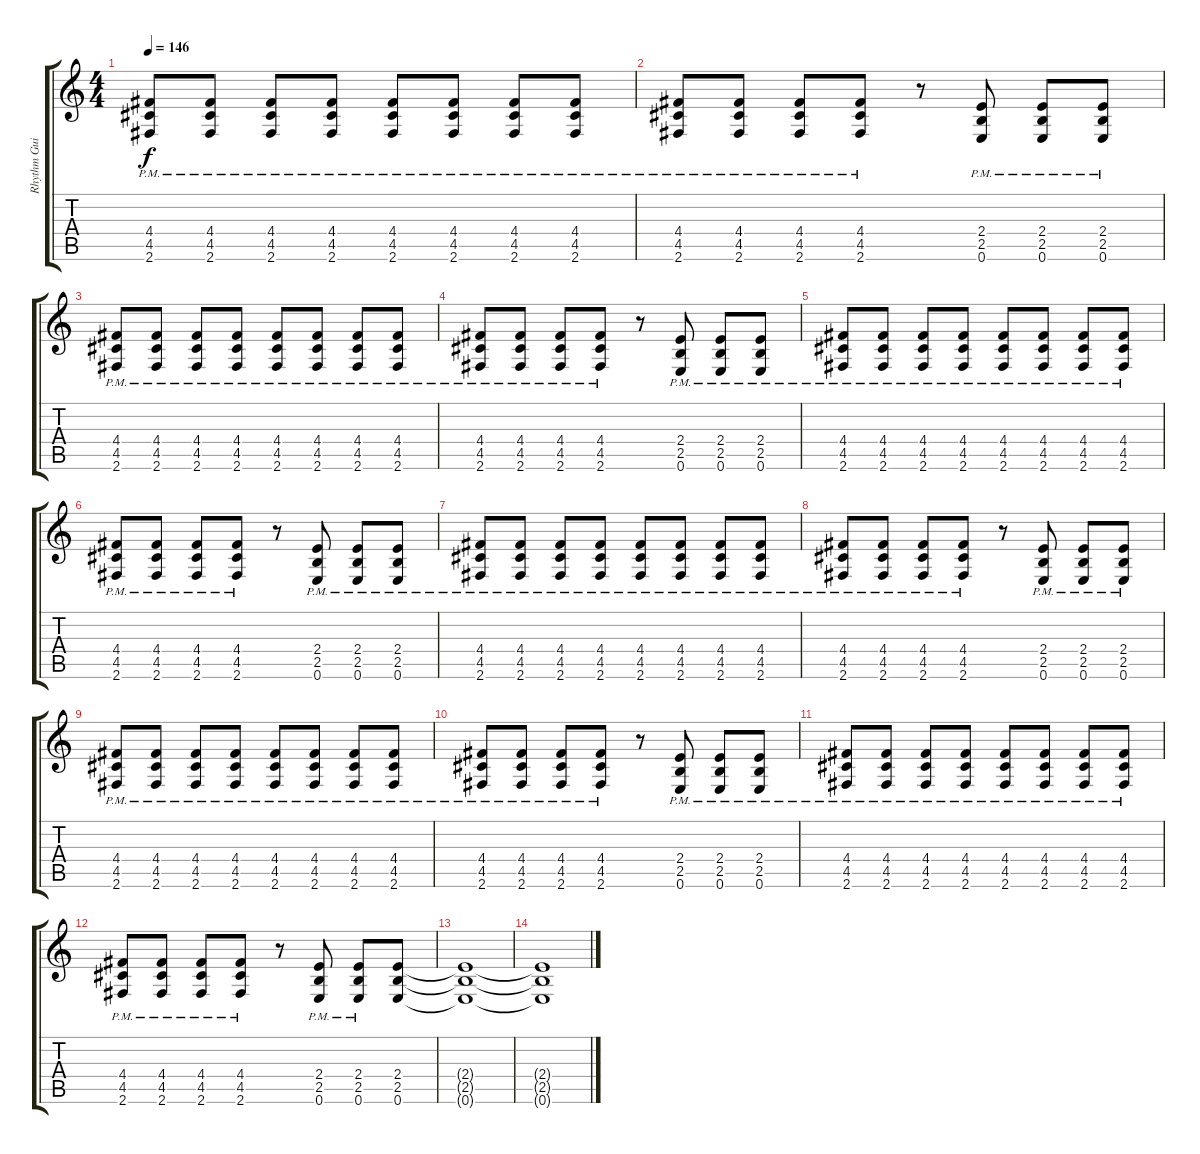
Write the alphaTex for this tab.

\track ("Rhythm Guitar" "Rhythm Gui") {instrument overdrivenguitar}
\staff {score tabs}
\tuning (E4 B3 G3 D3 A2 E2) {hide}
\ts (4 4)
\tempo 146
\clef g2
\ks c
(4.4{pm} 4.5{pm} 2.6{pm}).8{dy f} (4.4{pm} 4.5{pm} 2.6{pm}).8 (4.4{pm} 4.5{pm} 2.6{pm}).8 (4.4{pm} 4.5{pm} 2.6{pm}).8 (4.4{pm} 4.5{pm} 2.6{pm}).8 (4.4{pm} 4.5{pm} 2.6{pm}).8 (4.4{pm} 4.5{pm} 2.6{pm}).8 (4.4{pm} 4.5{pm} 2.6{pm}).8 |
(4.4{pm} 4.5{pm} 2.6{pm}).8 (4.4{pm} 4.5{pm} 2.6{pm}).8 (4.4{pm} 4.5{pm} 2.6{pm}).8 (4.4{pm} 4.5{pm} 2.6{pm}).8 r.8 (2.4{pm} 2.5{pm} 0.6{pm}).8 (2.4{pm} 2.5{pm} 0.6{pm}).8 (2.4{pm} 2.5{pm} 0.6{pm}).8 |
(4.4{pm} 4.5{pm} 2.6{pm}).8 (4.4{pm} 4.5{pm} 2.6{pm}).8 (4.4{pm} 4.5{pm} 2.6{pm}).8 (4.4{pm} 4.5{pm} 2.6{pm}).8 (4.4{pm} 4.5{pm} 2.6{pm}).8 (4.4{pm} 4.5{pm} 2.6{pm}).8 (4.4{pm} 4.5{pm} 2.6{pm}).8 (4.4{pm} 4.5{pm} 2.6{pm}).8 |
(4.4{pm} 4.5{pm} 2.6{pm}).8 (4.4{pm} 4.5{pm} 2.6{pm}).8 (4.4{pm} 4.5{pm} 2.6{pm}).8 (4.4{pm} 4.5{pm} 2.6{pm}).8 r.8 (2.4{pm} 2.5{pm} 0.6{pm}).8 (2.4{pm} 2.5{pm} 0.6{pm}).8 (2.4{pm} 2.5{pm} 0.6{pm}).8 |
(4.4{pm} 4.5{pm} 2.6{pm}).8 (4.4{pm} 4.5{pm} 2.6{pm}).8 (4.4{pm} 4.5{pm} 2.6{pm}).8 (4.4{pm} 4.5{pm} 2.6{pm}).8 (4.4{pm} 4.5{pm} 2.6{pm}).8 (4.4{pm} 4.5{pm} 2.6{pm}).8 (4.4{pm} 4.5{pm} 2.6{pm}).8 (4.4{pm} 4.5{pm} 2.6{pm}).8 |
(4.4{pm} 4.5{pm} 2.6{pm}).8 (4.4{pm} 4.5{pm} 2.6{pm}).8 (4.4{pm} 4.5{pm} 2.6{pm}).8 (4.4{pm} 4.5{pm} 2.6{pm}).8 r.8 (2.4{pm} 2.5{pm} 0.6{pm}).8 (2.4{pm} 2.5{pm} 0.6{pm}).8 (2.4{pm} 2.5{pm} 0.6{pm}).8 |
(4.4{pm} 4.5{pm} 2.6{pm}).8 (4.4{pm} 4.5{pm} 2.6{pm}).8 (4.4{pm} 4.5{pm} 2.6{pm}).8 (4.4{pm} 4.5{pm} 2.6{pm}).8 (4.4{pm} 4.5{pm} 2.6{pm}).8 (4.4{pm} 4.5{pm} 2.6{pm}).8 (4.4{pm} 4.5{pm} 2.6{pm}).8 (4.4{pm} 4.5{pm} 2.6{pm}).8 |
(4.4{pm} 4.5{pm} 2.6{pm}).8 (4.4{pm} 4.5{pm} 2.6{pm}).8 (4.4{pm} 4.5{pm} 2.6{pm}).8 (4.4{pm} 4.5{pm} 2.6{pm}).8 r.8 (2.4{pm} 2.5{pm} 0.6{pm}).8 (2.4{pm} 2.5{pm} 0.6{pm}).8 (2.4{pm} 2.5{pm} 0.6{pm}).8 |
(4.4{pm} 4.5{pm} 2.6{pm}).8 (4.4{pm} 4.5{pm} 2.6{pm}).8 (4.4{pm} 4.5{pm} 2.6{pm}).8 (4.4{pm} 4.5{pm} 2.6{pm}).8 (4.4{pm} 4.5{pm} 2.6{pm}).8 (4.4{pm} 4.5{pm} 2.6{pm}).8 (4.4{pm} 4.5{pm} 2.6{pm}).8 (4.4{pm} 4.5{pm} 2.6{pm}).8 |
(4.4{pm} 4.5{pm} 2.6{pm}).8 (4.4{pm} 4.5{pm} 2.6{pm}).8 (4.4{pm} 4.5{pm} 2.6{pm}).8 (4.4{pm} 4.5{pm} 2.6{pm}).8 r.8 (2.4{pm} 2.5{pm} 0.6{pm}).8 (2.4{pm} 2.5{pm} 0.6{pm}).8 (2.4{pm} 2.5{pm} 0.6{pm}).8 |
(4.4{pm} 4.5{pm} 2.6{pm}).8 (4.4{pm} 4.5{pm} 2.6{pm}).8 (4.4{pm} 4.5{pm} 2.6{pm}).8 (4.4{pm} 4.5{pm} 2.6{pm}).8 (4.4{pm} 4.5{pm} 2.6{pm}).8 (4.4{pm} 4.5{pm} 2.6{pm}).8 (4.4{pm} 4.5{pm} 2.6{pm}).8 (4.4{pm} 4.5{pm} 2.6{pm}).8 |
(4.4{pm} 4.5{pm} 2.6{pm}).8 (4.4{pm} 4.5{pm} 2.6{pm}).8 (4.4{pm} 4.5{pm} 2.6{pm}).8 (4.4{pm} 4.5{pm} 2.6{pm}).8 r.8 (2.4{pm} 2.5{pm} 0.6{pm}).8 (2.4{pm} 2.5{pm} 0.6{pm}).8 (2.4 2.5 0.6).8 |
(2.4{t} 2.5{t} 0.6{t}).1 |
(2.4{t} 2.5{t} 0.6{t}).1
